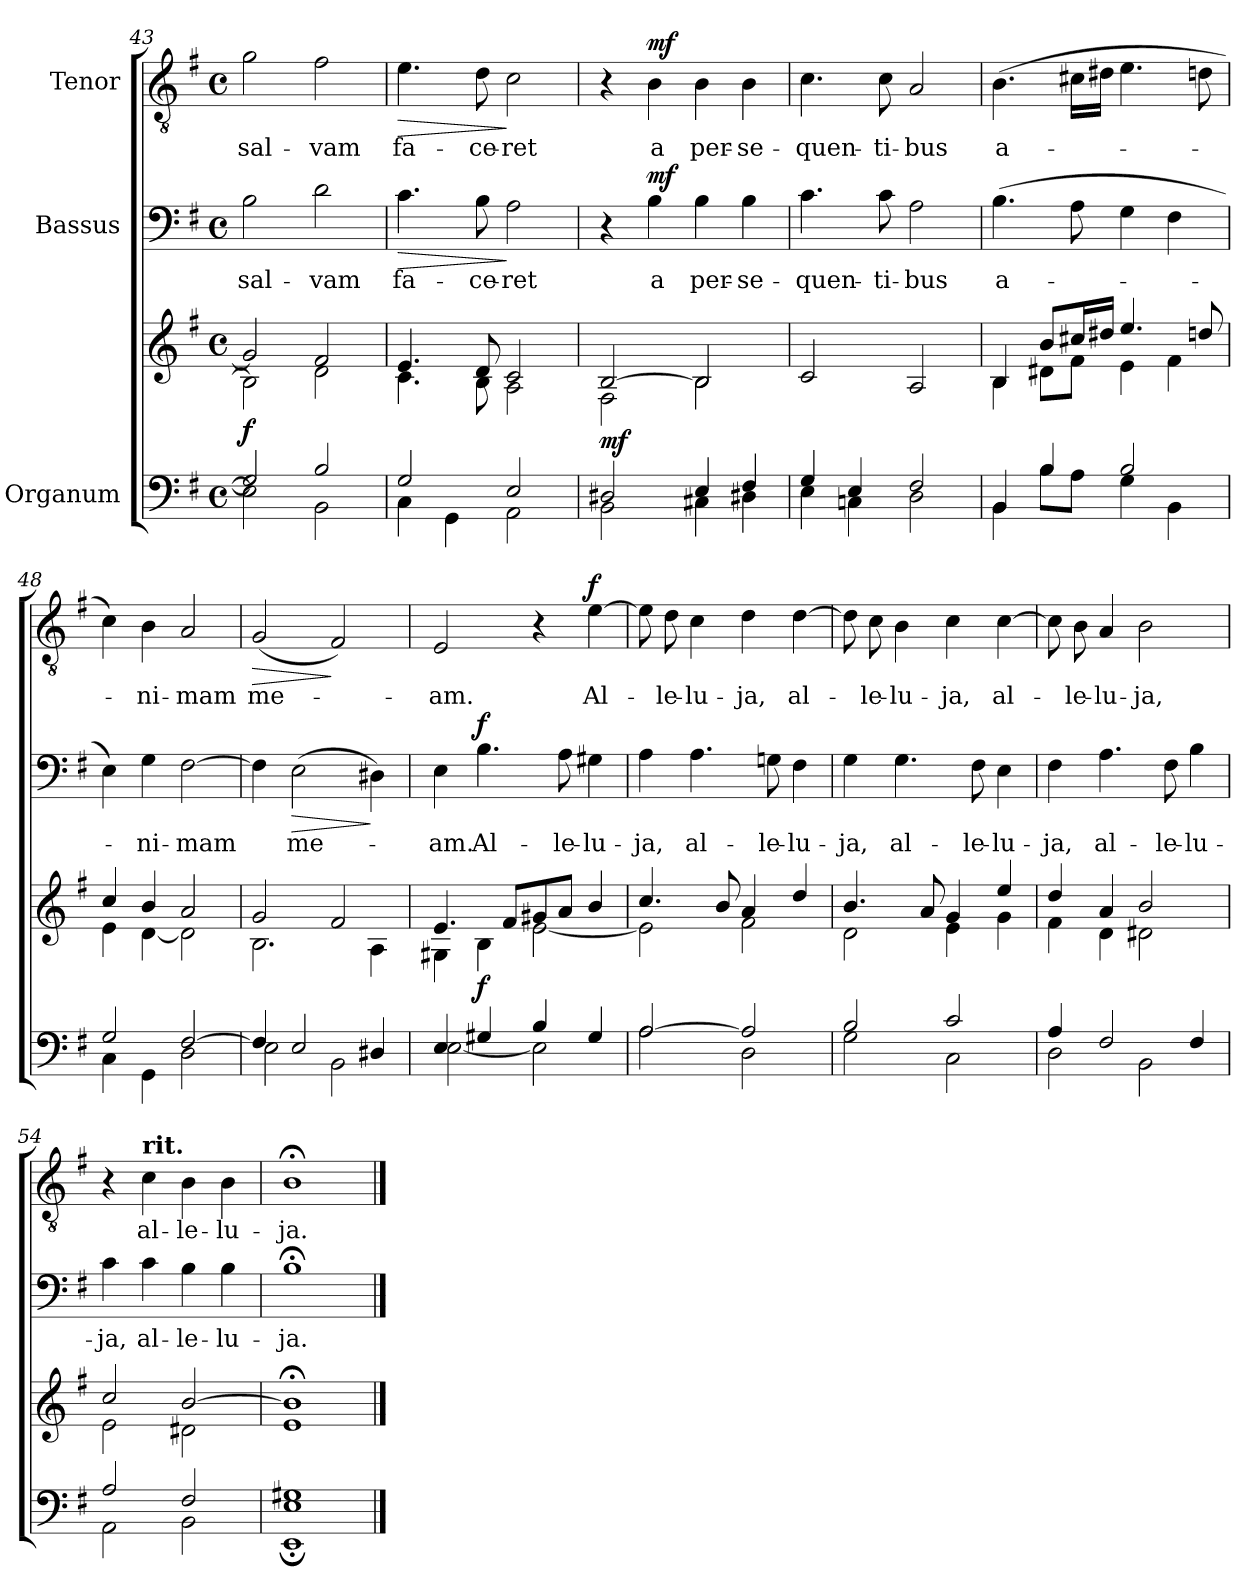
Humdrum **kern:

**kern	**kern	**dynam	**kern	**text	**dynam	**kern	**text	**dynam
*part3	*part3	*part3	*part2	*part2	*part2	*part1	*part1	*part1
*staff4	*staff3	*staff3/4	*staff2	*staff2	*staff2	*staff1	*staff1	*staff1
*I"Organum	*	*	*I"Bassus	*	*	*I"Tenor	*	*
*clefF4	*clefG2	*	*clefF4	*	*	*clefGv2	*	*
*k[f#]	*k[f#]	*	*k[f#]	*	*	*k[f#]	*	*
*M4/4	*M4/4	*	*M4/4	*	*	*M4/4	*	*
*met(c)	*met(c)	*	*met(c)	*	*	*met(c)	*	*
=43	=43	=43	=43	=43	=43	=43	=43	=43
*^	*^	*	*	*	*	*	*	*
!	!	!	!	!LO:DY:a=2	!	!LO:LY:b	!	!	!LO:LY:b	!
2G/]	2E\]	2g/]	2B\]	f	2B\	sal-	.	2g\	sal-	.
!	!	!	!	!	!	!LO:LY:b	!	!	!LO:LY:b	!
2B/	2BB\	2f#/	2d\	.	2d\	-vam	.	2f#\	-vam	.
=44	=44	=44	=44	=44	=44	=44	=44	=44	=44	=44
!	!	!	!	!	!	!LO:LY:b	!LO:HP:b	!	!LO:LY:b	!LO:HP:b
2G/	4C\	4.e/	4.c\	.	4.c\	fa-	>	4.e\	fa-	>
.	4GG\	.	.	.	.	.	.	.	.	.
!	!	!	!	!	!	!LO:LY:b	!	!	!LO:LY:b	!
.	.	8d/	8B\	.	8B\	-ce-	.	8d\	-ce-	.
!	!	!	!	!	!	!LO:LY:b	!	!	!LO:LY:b	!
2E/	2AA\	2c/	2A\	.	2A\	-ret	]	2c\	-ret	]
!!LO:PB:g=z
=45	=45	=45	=45	=45	=45	=45	=45	=45	=45	=45
!	!	!	!	!LO:DY:a=2	!	!	!	!	!	!
2D#X/	2BB\	[2B/	2F#\	mf	4r	.	.	4r	.	.
!	!	!	!	!	!	!LO:LY:b	!LO:DY:a	!	!LO:LY:b	!LO:DY:a
.	.	.	.	.	4B\	a	mf	4B\	a	mf
!	!	!	!	!	!	!LO:LY:b	!	!	!LO:LY:b	!
4E/	4C#X\	2B/]	2B\	.	4B\	per-	.	4B\	per-	.
!	!	!	!	!	!	!LO:LY:b	!	!	!LO:LY:b	!
4F#/	4D#X\	.	.	.	4B\	-se-	.	4B\	-se-	.
*	*	*v	*v	*	*	*	*	*	*	*
=46	=46	=46	=46	=46	=46	=46	=46	=46	=46
!	!	!	!	!	!LO:LY:b	!	!	!LO:LY:b	!
4G/	4E\	2c/	.	4.c\	-quen-	.	4.c\	-quen-	.
4E/	4Cn\	.	.	.	.	.	.	.	.
!	!	!	!	!	!LO:LY:b	!	!	!LO:LY:b	!
.	.	.	.	8c\	-ti-	.	8c\	-ti-	.
!	!	!	!	!	!LO:LY:b	!	!	!LO:LY:b	!
2F#/	2D\	2A/	.	2A\	-bus	.	2A/	-bus	.
=47	=47	=47	=47	=47	=47	=47	=47	=47	=47
*	*	*^	*	*	*	*	*	*	*
!	!	!	!	!	!	!LO:LY:b	!	!	!LO:LY:b	!
4BB/	4BB\	4B/	4B\	.	(4.B\	a-	.	(4.B\	a-	.
4B/	8B\L	8b/L	8d#X\L	.	.	.	.	.	.	.
.	8A\J	16cc#X/L	8f#\J	.	8A\	.	.	16c#X\LL	.	.
.	.	16dd#X/JJ	.	.	.	.	.	16d#X\JJ	.	.
2B/	4G\	4.ee/	4e\	.	4G\	.	.	4.e\	.	.
.	4BB\	.	4f#\	.	4F#\	.	.	.	.	.
.	.	8ddn/	.	.	.	.	.	8dn\	.	.
=48	=48	=48	=48	=48	=48	=48	=48	=48	=48	=48
2G/	4C\	4cc/	4e\	.	4E\)	.	.	4c\)	.	.
!	!	!	!	!	!	!LO:LY:b	!	!	!LO:LY:b	!
.	4GG\	4b/	[4d\	.	4G\	-ni-	.	4B\	-ni-	.
!	!	!	!	!	!	!LO:LY:b	!	!	!LO:LY:b	!
[2F#/	2D\	2a/	2d\]	.	[2F#\	-mam	.	2A/	-mam	.
=49	=49	=49	=49	=49	=49	=49	=49	=49	=49	=49
!	!	!	!	!	!	!	!	!	!LO:LY:b	!LO:HP:b
4F#/]	2E\	2g/	2.B\	.	4F#\]	.	.	(2G/	me-	>
!	!	!	!	!	!	!LO:LY:b	!LO:HP:b	!	!	!
2E/	.	.	.	.	(2E\	me-	>	.	.	.
.	2BB\	2f#/	.	.	.	.	.	2F#/)	.	]
4D#X/	.	.	4A\	.	4D#X\)	.	]	.	.	.
!!LO:LB:g=z
=50	=50	=50	=50	=50	=50	=50	=50	=50	=50	=50
!	!	!	!	!	!	!LO:LY:b	!	!	!LO:LY:b	!
4E/	[2E\	4.e/	4G#X\	.	4E\	-am.	.	2E/	-am.	.
!	!	!	!	!LO:DY:a=2	!	!LO:LY:b	!LO:DY:a	!	!	!
4G#X/	.	.	4B\	f	4.B\	Al-	f	.	.	.
.	.	8f#/L	.	.	.	.	.	.	.	.
4B/	2E\]	8g#X/	[2e\	.	.	.	.	4r	.	.
!	!	!	!	!	!	!LO:LY:b	!	!	!	!
.	.	8a/J	.	.	8A\	-le-	.	.	.	.
!	!	!	!	!	!	!LO:LY:b	!	!	!LO:LY:b	!LO:DY:a
4G#/	.	4b/	.	.	4G#X\	-lu-	.	[4e\	Al-	f
=51	=51	=51	=51	=51	=51	=51	=51	=51	=51	=51
!	!	!	!	!	!	!LO:LY:b	!	!	!	!
[2A/	2A\	4.cc/	2e\]	.	4A\	-ja,	.	8e\]	.	.
!	!	!	!	!	!	!	!	!	!LO:LY:b	!
.	.	.	.	.	.	.	.	8d\	-le-	.
!	!	!	!	!	!	!LO:LY:b	!	!	!LO:LY:b	!
.	.	.	.	.	4.A\	al-	.	4c\	-lu-	.
.	.	8b/	.	.	.	.	.	.	.	.
!	!	!	!	!	!	!	!	!	!LO:LY:b	!
2A/]	2D\	4a/	2f#\	.	.	.	.	4d\	-ja,	.
!	!	!	!	!	!	!LO:LY:b	!	!	!	!
.	.	.	.	.	8Gn\	-le-	.	.	.	.
!	!	!	!	!	!	!LO:LY:b	!	!	!LO:LY:b	!
.	.	4dd/	.	.	4F#\	-lu-	.	[4d\	al-	.
=52	=52	=52	=52	=52	=52	=52	=52	=52	=52	=52
!	!	!	!	!	!	!LO:LY:b	!	!	!	!
2B/	2G\	4.b/	2d\	.	4G\	-ja,	.	8d\]	.	.
!	!	!	!	!	!	!	!	!	!LO:LY:b	!
.	.	.	.	.	.	.	.	8c\	-le-	.
!	!	!	!	!	!	!LO:LY:b	!	!	!LO:LY:b	!
.	.	.	.	.	4.G\	al-	.	4B\	-lu-	.
.	.	8a/	.	.	.	.	.	.	.	.
!	!	!	!	!	!	!	!	!	!LO:LY:b	!
2c/	2C\	4g/	4e\	.	.	.	.	4c\	-ja,	.
!	!	!	!	!	!	!LO:LY:b	!	!	!	!
.	.	.	.	.	8F#\	-le-	.	.	.	.
!	!	!	!	!	!	!LO:LY:b	!	!	!LO:LY:b	!
.	.	4ee/	4g\	.	4E\	-lu-	.	[4c\	al-	.
!!LO:LB:g=z
=53	=53	=53	=53	=53	=53	=53	=53	=53	=53	=53
!	!	!	!	!	!	!LO:LY:b	!	!	!	!
4A/	2D\	4dd/	4f#\	.	4F#\	-ja,	.	8c\]	.	.
!	!	!	!	!	!	!	!	!	!LO:LY:b	!
.	.	.	.	.	.	.	.	8B\	-le-	.
!	!	!	!	!	!	!LO:LY:b	!	!	!LO:LY:b	!
2F#/	.	4a/	4d\	.	4.A\	al-	.	4A/	-lu-	.
!	!	!	!	!	!	!	!	!	!LO:LY:b	!
.	2BB\	2b/	2d#X\	.	.	.	.	2B\	-ja,	.
!	!	!	!	!	!	!LO:LY:b	!	!	!	!
.	.	.	.	.	8F#\	-le-	.	.	.	.
!	!	!	!	!	!	!LO:LY:b	!	!	!	!
4F#/	.	.	.	.	4B\	-lu-	.	.	.	.
=54	=54	=54	=54	=54	=54	=54	=54	=54	=54	=54
!	!	!	!	!	!	!LO:LY:b	!	!	!	!
2A/	2AA\	2cc/	2e\	.	4c\	-ja,	.	4r	.	.
!	!	!	!	!	!	!	!	!LO:TX:a:B:t=rit.	!	!
!	!	!	!	!	!	!LO:LY:b	!	!	!LO:LY:b	!
.	.	.	.	.	4c\	al-	.	4c\	al-	.
!	!	!	!	!	!	!LO:LY:b	!	!	!LO:LY:b	!
2F#/	2BB\	[2b/	2d#X\	.	4B\	-le-	.	4B\	-le-	.
!	!	!	!	!	!	!LO:LY:b	!	!	!LO:LY:b	!
.	.	.	.	.	4B\	-lu-	.	4B\	-lu-	.
=55	=55	=55	=55	=55	=55	=55	=55	=55	=55	=55
!	!	!	!	!	!	!LO:LY:b	!	!	!LO:LY:b	!
1E 1G#X	1EE;	1b;<]	1e	.	1B;<	-ja.	.	1B;<	-ja.	.
*v	*v	*	*	*	*	*	*	*	*	*
*	*v	*v	*	*	*	*	*	*	*
==	==	==	==	==	==	==	==	==
*-	*-	*-	*-	*-	*-	*-	*-	*-
